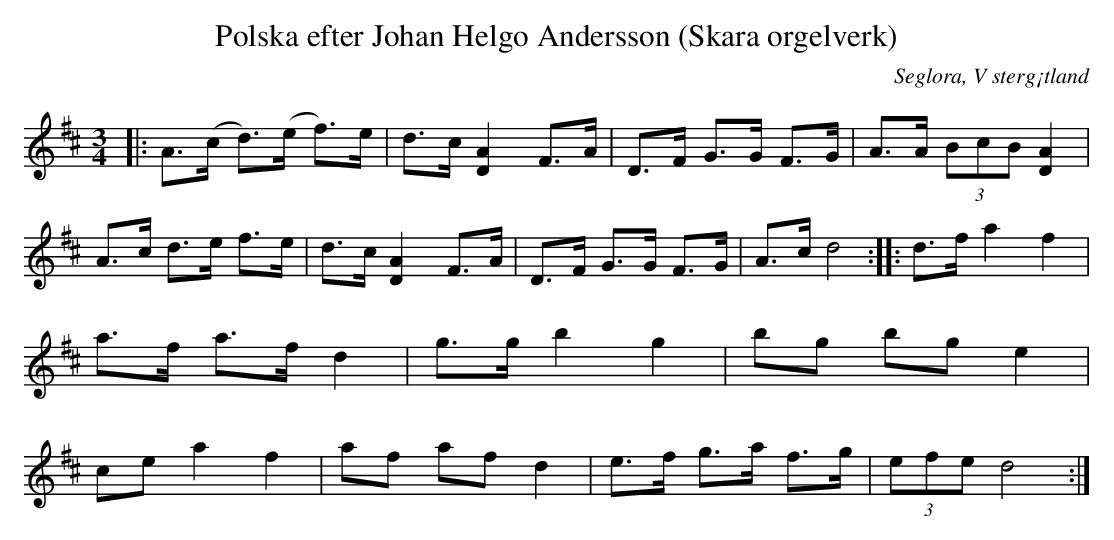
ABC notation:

X:1
T:Polska efter Johan Helgo Andersson (Skara orgelverk)
O:Seglora, V sterg¡tland
M:3/4
L:1/8
K:D
|: A>(c d>)(e f>)e| d>c [A2D2] F>A | D>F G>G F>G | A>A (3BcB [A2D2] |!
   A>c d>e f>e| d>c [A2D2] F>A | D>F G>G F>G | A>c d4 :|!
|: d>f a2 f2 |a>f a>f d2 | g>g b2 g2 | bg bg e2 |!
ce a2 f2 | af af d2 | e>f g>a f>g | (3efe d4 :|!
